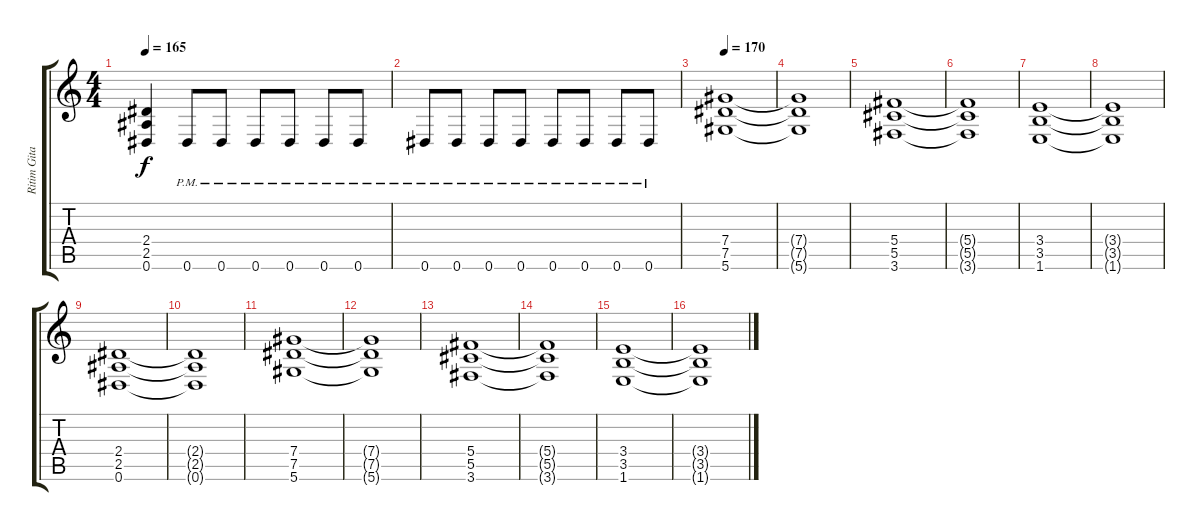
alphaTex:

\track ("Ritim Gitar" "Ritim Gita") {instrument distortionguitar}
\staff {score tabs}
\tuning (Eb4 Bb3 Gb3 Db3 Ab2 Eb2) {hide}
\ts (4 4)
\tempo 165
\clef g2
\ks c
(2.4 2.5 0.6).4{dy f} 0.6{pm}.8 0.6{pm}.8 0.6{pm}.8 0.6{pm}.8 0.6{pm}.8 0.6{pm}.8 |
0.6{pm}.8 0.6{pm}.8 0.6{pm}.8 0.6{pm}.8 0.6{pm}.8 0.6{pm}.8 0.6{pm}.8 0.6{pm}.8 |
\tempo 170
(7.4 7.5 5.6).1 |
(7.4{t} 7.5{t} 5.6{t}).1 |
(5.4 5.5 3.6).1 |
(5.4{t} 5.5{t} 3.6{t}).1 |
(3.4 3.5 1.6).1 |
(3.4{t} 3.5{t} 1.6{t}).1 |
(2.4 2.5 0.6).1 |
(2.4{t} 2.5{t} 0.6{t}).1 |
(7.4 7.5 5.6).1 |
(7.4{t} 7.5{t} 5.6{t}).1 |
(5.4 5.5 3.6).1 |
(5.4{t} 5.5{t} 3.6{t}).1 |
(3.4 3.5 1.6).1 |
(3.4{t} 3.5{t} 1.6{t}).1
